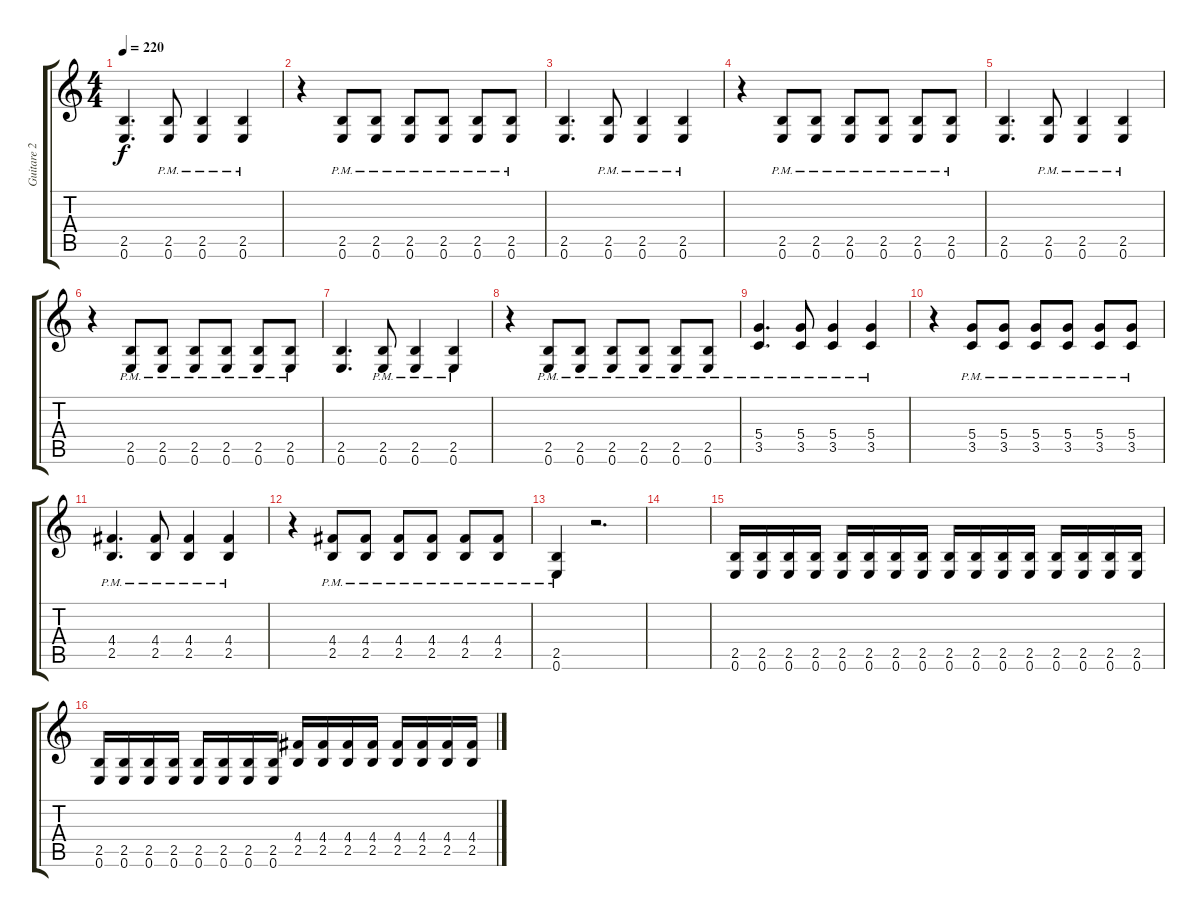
\track ("Guitare 2" "Guitare 2") {instrument distortionguitar}
\staff {score tabs}
\tuning (E4 B3 G3 D3 A2 E2) {hide}
\ts (4 4)
\tempo 220
\clef g2
\ks c
(2.5 0.6).4{d dy f} (2.5{pm} 0.6{pm}).8 (2.5{pm} 0.6{pm}).4 (2.5{pm} 0.6{pm}).4 |
r.4 (2.5{pm} 0.6{pm}).8 (2.5{pm} 0.6{pm}).8 (2.5{pm} 0.6{pm}).8 (2.5{pm} 0.6{pm}).8 (2.5{pm} 0.6{pm}).8 (2.5{pm} 0.6{pm}).8 |
(2.5 0.6).4{d} (2.5{pm} 0.6{pm}).8 (2.5{pm} 0.6{pm}).4 (2.5{pm} 0.6{pm}).4 |
r.4 (2.5{pm} 0.6{pm}).8 (2.5{pm} 0.6{pm}).8 (2.5{pm} 0.6{pm}).8 (2.5{pm} 0.6{pm}).8 (2.5{pm} 0.6{pm}).8 (2.5{pm} 0.6{pm}).8 |
(2.5 0.6).4{d} (2.5{pm} 0.6{pm}).8 (2.5{pm} 0.6{pm}).4 (2.5{pm} 0.6{pm}).4 |
r.4 (2.5{pm} 0.6{pm}).8 (2.5{pm} 0.6{pm}).8 (2.5{pm} 0.6{pm}).8 (2.5{pm} 0.6{pm}).8 (2.5{pm} 0.6{pm}).8 (2.5{pm} 0.6{pm}).8 |
(2.5 0.6).4{d} (2.5{pm} 0.6{pm}).8 (2.5{pm} 0.6{pm}).4 (2.5{pm} 0.6{pm}).4 |
r.4 (2.5{pm} 0.6{pm}).8 (2.5{pm} 0.6{pm}).8 (2.5{pm} 0.6{pm}).8 (2.5{pm} 0.6{pm}).8 (2.5{pm} 0.6{pm}).8 (2.5{pm} 0.6{pm}).8 |
(5.4{pm} 3.5{pm}).4{d} (5.4{pm} 3.5{pm}).8 (5.4{pm} 3.5{pm}).4 (5.4{pm} 3.5{pm}).4 |
r.4 (5.4{pm} 3.5{pm}).8 (5.4{pm} 3.5{pm}).8 (5.4{pm} 3.5{pm}).8 (5.4{pm} 3.5{pm}).8 (5.4{pm} 3.5{pm}).8 (5.4{pm} 3.5{pm}).8 |
(4.4{pm} 2.5{pm}).4{d} (4.4{pm} 2.5{pm}).8 (4.4{pm} 2.5{pm}).4 (4.4{pm} 2.5{pm}).4 |
r.4 (4.4{pm} 2.5{pm}).8 (4.4{pm} 2.5{pm}).8 (4.4{pm} 2.5{pm}).8 (4.4{pm} 2.5{pm}).8 (4.4{pm} 2.5).8 (4.4{pm} 2.5{pm}).8 |
(2.5{pm} 0.6{pm}).4 r.2{d} |
|
(2.5 0.6).16 (2.5 0.6).16 (2.5 0.6).16 (2.5 0.6).16 (2.5 0.6).16 (2.5 0.6).16 (2.5 0.6).16 (2.5 0.6).16 (2.5 0.6).16 (2.5 0.6).16 (2.5 0.6).16 (2.5 0.6).16 (2.5 0.6).16 (2.5 0.6).16 (2.5 0.6).16 (2.5 0.6).16 |
(2.5 0.6).16 (2.5 0.6).16 (2.5 0.6).16 (2.5 0.6).16 (2.5 0.6).16 (2.5 0.6).16 (2.5 0.6).16 (2.5 0.6).16 (4.4 2.5).16 (4.4 2.5).16 (4.4 2.5).16 (4.4 2.5).16 (4.4 2.5).16 (4.4 2.5).16 (4.4 2.5).16 (4.4 2.5).16
